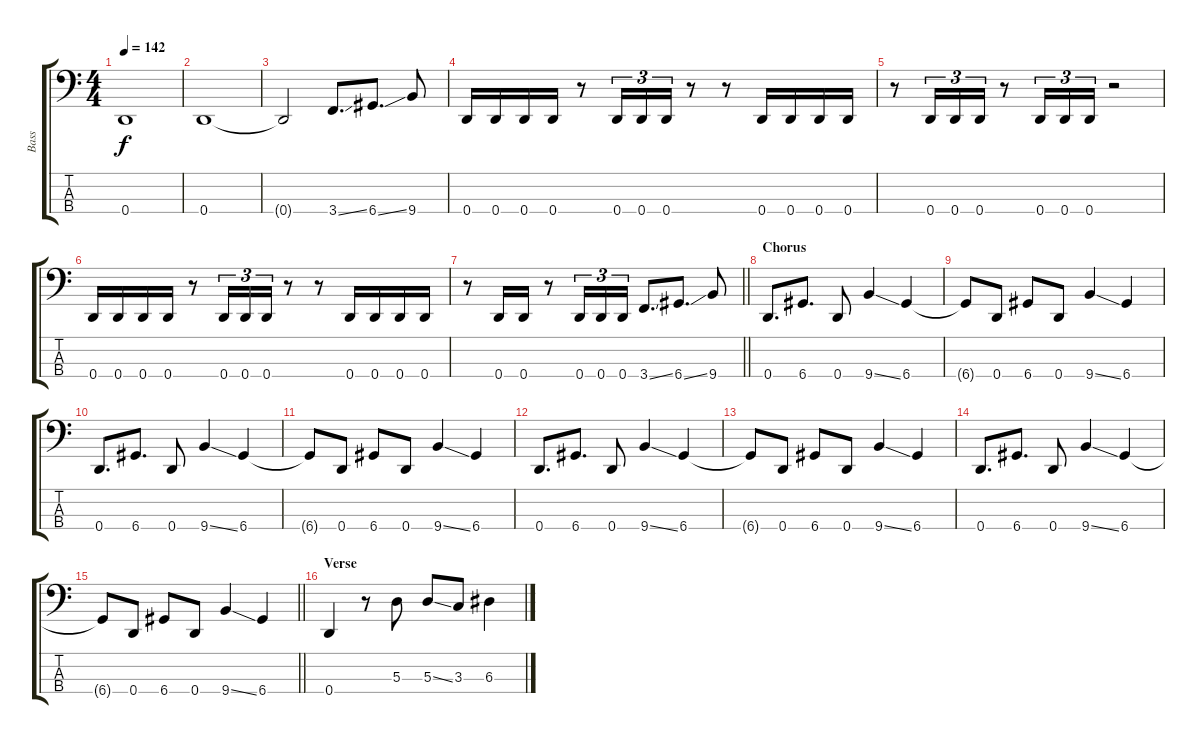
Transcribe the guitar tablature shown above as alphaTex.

\track ("Bass" "Bass") {instrument electricbasspick}
\staff {score tabs}
\tuning (G2 D2 A1 D1) {hide}
\ts (4 4)
\tempo 142
\clef f4
\ks c
0.4{t}.1{dy f} |
0.4.1 |
0.4{t}.2 3.4{ss}.8{d} 6.4{ss}.8{d} 9.4.8 |
0.4.16 0.4.16 0.4.16 0.4.16 r.8 0.4.16{tu (3 2)} 0.4.16{tu (3 2)} 0.4.16{tu (3 2)} r.8 r.8 0.4.16 0.4.16 0.4.16 0.4.16 |
r.8 0.4.16{tu (3 2)} 0.4.16{tu (3 2)} 0.4.16{tu (3 2)} r.8 0.4.16{tu (3 2)} 0.4.16{tu (3 2)} 0.4.16{tu (3 2)} r.2 |
0.4.16 0.4.16 0.4.16 0.4.16 r.8 0.4.16{tu (3 2)} 0.4.16{tu (3 2)} 0.4.16{tu (3 2)} r.8 r.8 0.4.16 0.4.16 0.4.16 0.4.16 |
\barLineRight lightlight
r.8 0.4.16 0.4.16 r.8 0.4.16{tu (3 2)} 0.4.16{tu (3 2)} 0.4.16{tu (3 2)} 3.4{ss}.8{d} 6.4{ss}.8{d} 9.4.8 |
\section ("" "Chorus")
0.4.8{d} 6.4.8{d} 0.4.8 9.4{ss}.4 6.4.4 |
6.4{t}.8 0.4.8 6.4.8 0.4.8 9.4{ss}.4 6.4.4 |
0.4.8{d} 6.4.8{d} 0.4.8 9.4{ss}.4 6.4.4 |
6.4{t}.8 0.4.8 6.4.8 0.4.8 9.4{ss}.4 6.4.4 |
0.4.8{d} 6.4.8{d} 0.4.8 9.4{ss}.4 6.4.4 |
6.4{t}.8 0.4.8 6.4.8 0.4.8 9.4{ss}.4 6.4.4 |
0.4.8{d} 6.4.8{d} 0.4.8 9.4{ss}.4 6.4.4 |
\barLineRight lightlight
6.4{t}.8 0.4.8 6.4.8 0.4.8 9.4{ss}.4 6.4.4 |
\section ("" "Verse")
0.4.4 r.8 5.3.8 5.3{ss}.8 3.3.8 6.3.4
